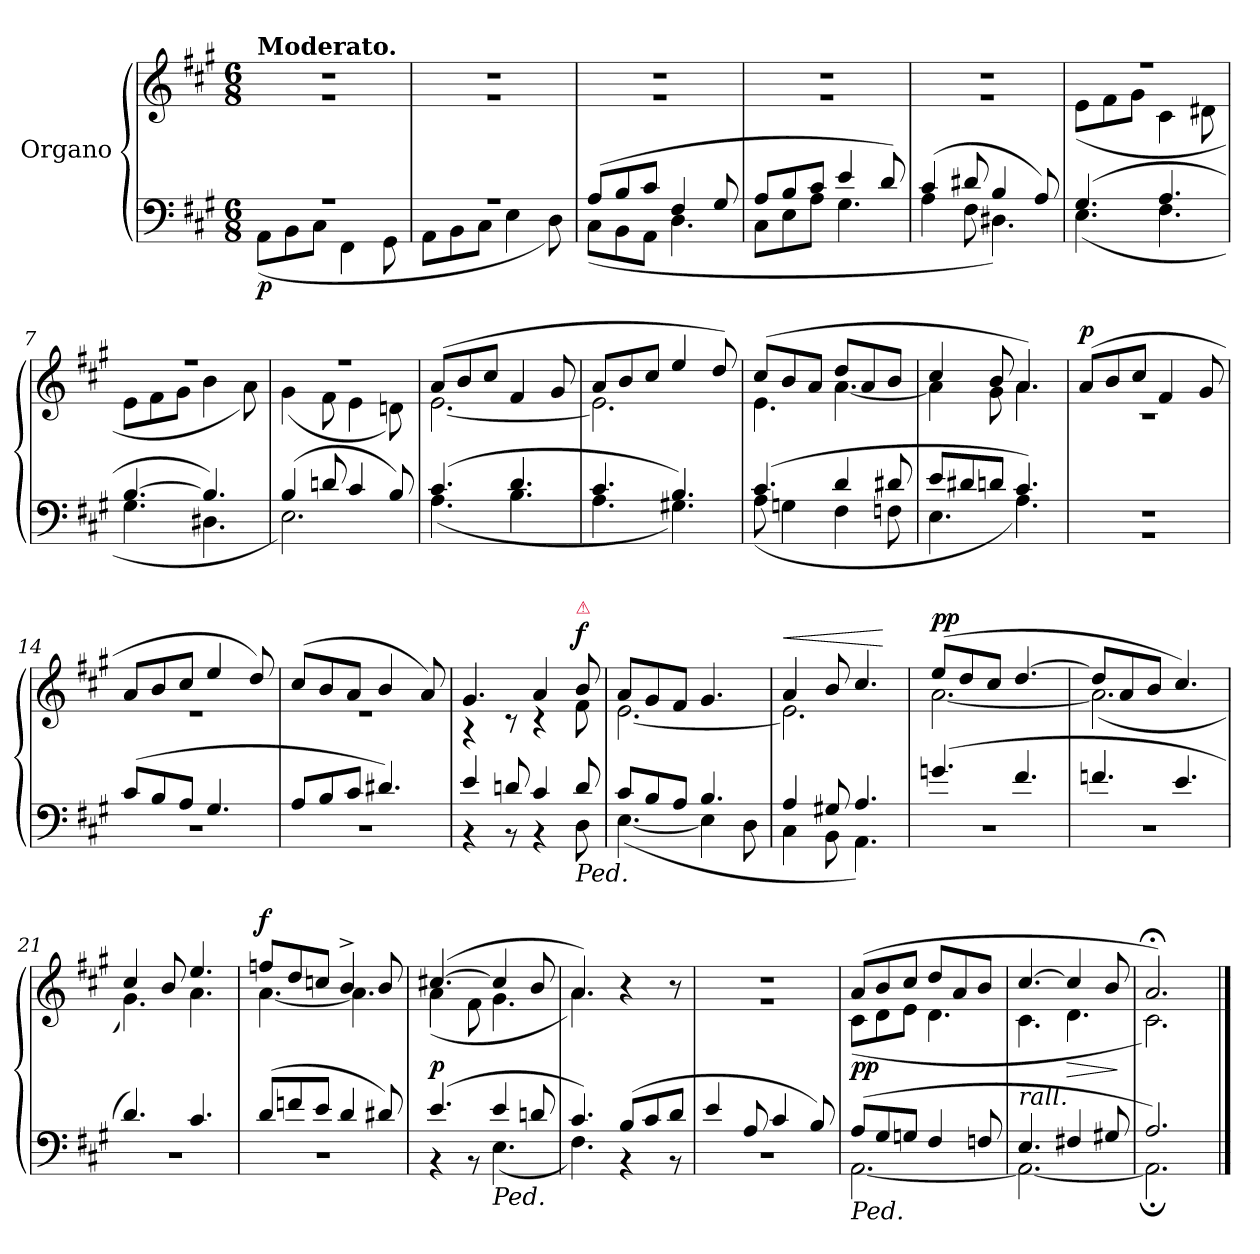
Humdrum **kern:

**kern	**kern	**dynam
*part1	*part1	*part1
*staff2	*staff1	*staff1/2
*I"Organo	*	*
*clefF4	*clefG2	*
*k[f#c#g#]	*k[f#c#g#]	*
*A:	*A:	*
*M6/8	*M6/8	*
=1	=1	=1
*^	*^	*
!	!	!LO:TX:a:B:t=Moderato.	!	!
!	!	!	!	!LO:DY:b=2
2.rA	(8AA\L	2.rdd	2.rg	p
.	8BB\	.	.	.
.	8C#\J	.	.	.
.	4FF#\	.	.	.
.	8GG#\	.	.	.
=2	=2	=2	=2	=2
2.rA	8AA\L	2.rdd	2.rg	.
.	8BB\	.	.	.
.	8C#\J	.	.	.
.	4E\	.	.	.
.	8D\)	.	.	.
=3	=3	=3	=3	=3
(8A/L	(8C#\L	2.rdd	2.rg	.
8B/	8BB\	.	.	.
8c#/J	8AA\J	.	.	.
4F#/	4.D\	.	.	.
8G#/	.	.	.	.
=4	=4	=4	=4	=4
8A/L	8C#\L	2.rdd	2.rg	.
8B/	8E\	.	.	.
8c#/J	8A\J	.	.	.
4e/	4.G#\	.	.	.
8d/)	.	.	.	.
=5	=5	=5	=5	=5
(4c#/	4A\	2.rdd	2.rg	.
8d#X/	8F#\	.	.	.
4B/	4.D#X\)	.	.	.
8A/)	.	.	.	.
=6	=6	=6	=6	=6
(4.G#/	(4.E\	2.rff	(8e\L	.
.	.	.	8f#\	.
.	.	.	8g#\J	.
4.A/	4.F#\	.	4c#\	.
.	.	.	8d#X\	.
=7	=7	=7	=7	=7
[4.B/	4.G#\	2.rff	8e\L	.
.	.	.	8f#\	.
.	.	.	8g#\J	.
4.B/])	4.D#X\	.	4b\	.
.	.	.	8a\)	.
=8	=8	=8	=8	=8
(4B/	2.E\)	2.rff	(4g#\	.
8dn/	.	.	8f#\	.
4c#/	.	.	4e\	.
8B/)	.	.	8dn\)	.
=9	=9	=9	=9	=9
!	!	!	!	!LO:DY:a
(4.c#/	(4.A\	(8a/L	[2.e\	pf
.	.	8b/	.	.
.	.	8cc#/J	.	.
4.d/	4.B\	4f#/	.	.
.	.	8g#/	.	.
=10	=10	=10	=10	=10
4.c#/	4.A\	8a/L	2.e\]	.
.	.	8b/	.	.
.	.	8cc#/J	.	.
4.B/)	4.G#X\)	4ee/	.	.
.	.	8dd/)	.	.
=11	=11	=11	=11	=11
(4.c#/	(8A\	(8cc#/L	4.e\	.
.	4Gn\	8b/	.	.
.	.	8a/J	.	.
4d/	4F#\	8dd/L	[4.a\	.
.	.	8a/	.	.
8d#X/	8Fn\	8b/J	.	.
=12	=12	=12	=12	=12
8e/L	4.E\	4cc#/	4a\]	.
8d#X/	.	.	.	.
8dn/J	.	8b/	8g#\	.
4.c#/)	4.A\)	4.a/)	4.a\	.
=13	=13	=13	=13	=13
!	!	!	!	!LO:DY:a
2.rF	2.rBB	(8a/L	2.r	p
.	.	8b/	.	.
.	.	8cc#/J	.	.
.	.	4f#/	.	.
.	.	8g#/	.	.
=14	=14	=14	=14	=14
(8c#/L	2.r	8a/L	2.r	.
8B/	.	8b/	.	.
8A/J	.	8cc#/J	.	.
4.G#/	.	4ee/	.	.
.	.	8dd/)	.	.
=15	=15	=15	=15	=15
8A/L	2.r	(8cc#/L	2.r	.
8B/	.	8b/	.	.
8c#/J	.	8a/J	.	.
4.d#X/)	.	4b/	.	.
.	.	8a/)	.	.
=16	=16	=16	=16	=16
4e/	4r	4.g#/	4r	.
8dn/	8r	.	8r	.
4c#/	4r	4a/	4r	.
!	!	!LO:TX:a:color=crimson:t=⚠	!	!
!LO:TX:b:i:t=Ped.	!	!	!	!
!	!	!	!	!LO:DY:a
8d/	8D\	8b/	8f#\	f
=17	=17	=17	=17	=17
8c#/L	([4.E\	8a/L	[2.e\	.
8B/	.	8g#/	.	.
8A/J	.	8f#/J	.	.
4.B/	4E\]	4.g#/	.	.
.	8D\	.	.	.
=18	=18	=18	=18	=18
!	!	!	!	!LO:HP:a
4A/	4C#\	4a/	2.e\]	<
8G#X/	8BB\	8b/	.	.
4.A/	4.AA\)	4.cc#/	.	.
*v	*v	*	*	*
*	*v	*v	*
.	.	[
=19	=19	=19
*^	*^	*
!	!	!	!	!LO:DY:a
(4.gn/	2.r	(8ee/L	[2.a\	pp
.	.	8dd/	.	.
.	.	8cc#/J	.	.
4.f#/	.	[4.dd/	.	.
=20	=20	=20	=20	=20
4.fn/	2.r	8dd/L]	(2.a\]	.
.	.	8a/	.	.
.	.	8b/J	.	.
4.e/	.	4.cc#/)	.	.
=21	=21	=21	=21	=21
4.d/)	2.r	4cc#/	4.g#\)	.
.	.	8b/	.	.
4.c#/	.	4.ee/	4.a\	.
=22	=22	=22	=22	=22
!	!	!	!	!LO:DY:a
(8d/L	2.r	8ffn/L	[4.a\	f
8fn/	.	8dd/	.	.
8e/J	.	8ccn/J	.	.
4d/	.	4b^/	4.a\]	.
8d#X/)	.	8b/	.	.
=23	=23	=23	=23	=23
(4.e/	4r	([4.cc#X/	(4a\	p
.	8r	.	8f#\	.
!LO:TX:b:i:t=Ped.	!	!	!	!
4e/	(4.E\	4cc#/]	4.g#\	.
8dn/	.	8b/	.	.
=24	=24	=24	=24	=24
4.c#/)	4.F#\)	4.a/)	4.a\)	.
(8B/L	4r	4r	4ryy	pf
8c#/	.	.	.	.
8d/J	8r	8r	8ryy	.
=25	=25	=25	=25	=25
4e/	2.r	2.rdd	2.rg	.
8A/	.	.	.	.
4c#/	.	.	.	.
8B/)	.	.	.	.
=26	=26	=26	=26	=26
!LO:TX:b:i:t=Ped.	!	!	!	!
(8A/L	[2.AA\	(8a/L	(8c#\L	pp
8G#/	.	8b/	8d\	.
8Gn/J	.	8cc#/J	8e\J	.
4F#/	.	8dd/L	4.d\	.
.	.	8a/	.	.
8Fn/	.	8b/J	.	.
=27	=27	=27	=27	=27
!LO:TX:a:i:t=rall.	!	!	!	!
4.E/	2.AA\_	[4.cc#/	4.c#\	.
!	!	!	!	!LO:HP:b
4F#X/	.	4cc#/]	4.d\	>
8G#X/	.	8b/	.	.
*v	*v	*	*	*
*	*v	*v	*
.	.	]
=28	=28	=28
*^	*^	*
2.A/)	2.AA;<\]	2.a;</)	2.c#\)	.
*v	*v	*	*	*
*	*v	*v	*
==	==	==
*-	*-	*-
